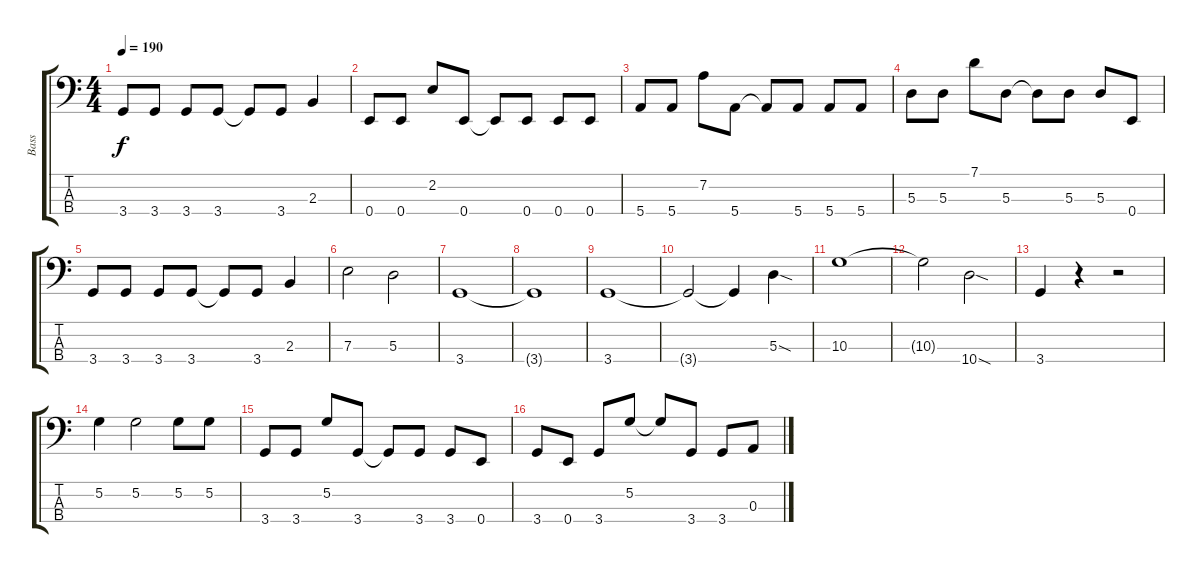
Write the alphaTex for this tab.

\track ("Bass" "Bass") {instrument electricbassfinger}
\staff {score tabs}
\tuning (G2 D2 A1 E1) {hide}
\ts (4 4)
\tempo 190
\clef f4
\ks c
3.4.8{dy f} 3.4.8 3.4.8 3.4.8 3.4{t}.8 3.4.8 2.3.4 |
0.4.8 0.4.8 2.2.8 0.4.8 0.4{t}.8 0.4.8 0.4.8 0.4.8 |
5.4.8 5.4.8 7.2.8 5.4.8 5.4{t}.8 5.4.8 5.4.8 5.4.8 |
5.3.8 5.3.8 7.1.8 5.3.8 5.3{t}.8 5.3.8 5.3.8 0.4.8 |
3.4.8 3.4.8 3.4.8 3.4.8 3.4{t}.8 3.4.8 2.3.4 |
7.3.2 5.3.2 |
3.4.1 |
3.4{t}.1 |
3.4.1 |
3.4{t}.2 3.4{t}.4 5.3{sod}.4 |
10.3.1 |
10.3{t}.2 10.4{sod}.2 |
3.4.4 r.4 r.2 |
5.2.4 5.2.2 5.2.8 5.2.8 |
3.4.8 3.4.8 5.2.8 3.4.8 3.4{t}.8 3.4.8 3.4.8 0.4.8 |
3.4.8 0.4.8 3.4.8 5.2.8 5.2{t}.8 3.4.8 3.4.8 0.3.8
